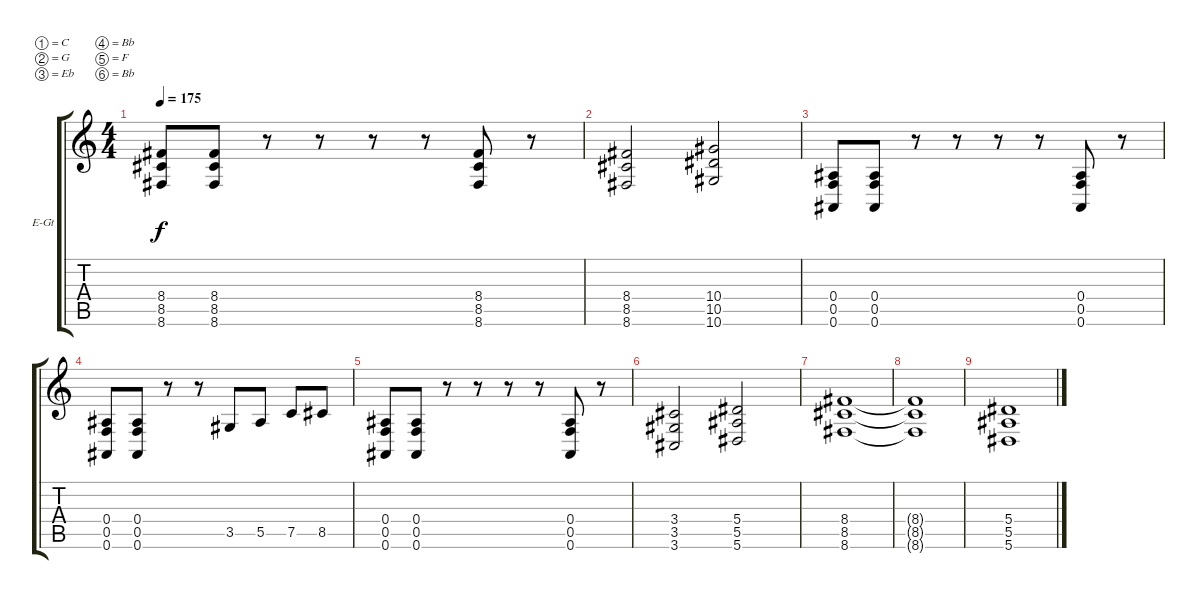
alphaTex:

\bracketExtendMode groupsimilarinstruments
\firstSystemTrackNameOrientation horizontal
\otherSystemsTrackNameOrientation horizontal
\track ("Piste 1" "E-Gt") {instrument distortionguitar}
\staff {score tabs}
\tuning (C4 G3 Eb3 Bb2 F2 Bb1)
\ts (4 4)
\tempo 175
\clef g2
\ks c
(8.4 8.5 8.6).8{dy f} (8.4 8.5 8.6).8 r.8 r.8 r.8 r.8 (8.4 8.5 8.6).8 r.8 |
(8.4 8.5 8.6).2 (10.4 10.5 10.6).2 |
(0.4 0.5 0.6).8 (0.4 0.5 0.6).8 r.8 r.8 r.8 r.8 (0.4 0.5 0.6).8 r.8 |
(0.4 0.5 0.6).8 (0.4 0.5 0.6).8 r.8 r.8 3.5.8 5.5.8 7.5.8 8.5.8 |
(0.4 0.5 0.6).8 (0.4 0.5 0.6).8 r.8 r.8 r.8 r.8 (0.4 0.5 0.6).8 r.8 |
(3.4 3.5 3.6).2 (5.4 5.5 5.6).2 |
(8.4 8.5 8.6).1 |
(8.4{t} 8.5{t} 8.6{t}).1 |
(5.4 5.5 5.6).1
